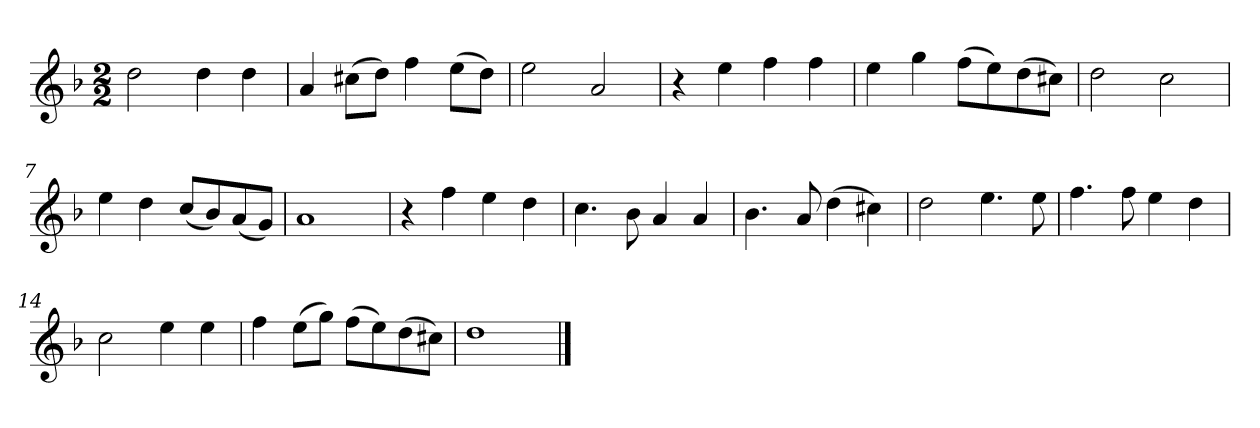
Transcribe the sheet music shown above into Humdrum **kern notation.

**kern
*part1
*staff1
*k[b-]
*M2/2
*MM120
=1
2dd
4dd
4dd
=2
4a
(8cc#XL
8ddJ)
4ff
(8eeL
8ddJ)
=3
2ee
2a
=4
4r
4ee
4ff
4ff
=5
4ee
4gg
(8ffL
8ee)
(8dd
8cc#XJ)
=6
2dd
2cc
=7
4ee
4dd
(8ccL
8b-)
(8a
8gJ)
=8
1a
=9
4r
4ff
4ee
4dd
=10
4.cc
8b-
4a
4a
=11
4.b-
8a
(4dd
4cc#X)
=12
2dd
4.ee
8ee
=13
4.ff
8ff
4ee
4dd
=14
2cc
4ee
4ee
=15
4ff
(8eeL
8ggJ)
(8ffL
8ee)
(8dd
8cc#XJ)
=16
1dd
==
*-
